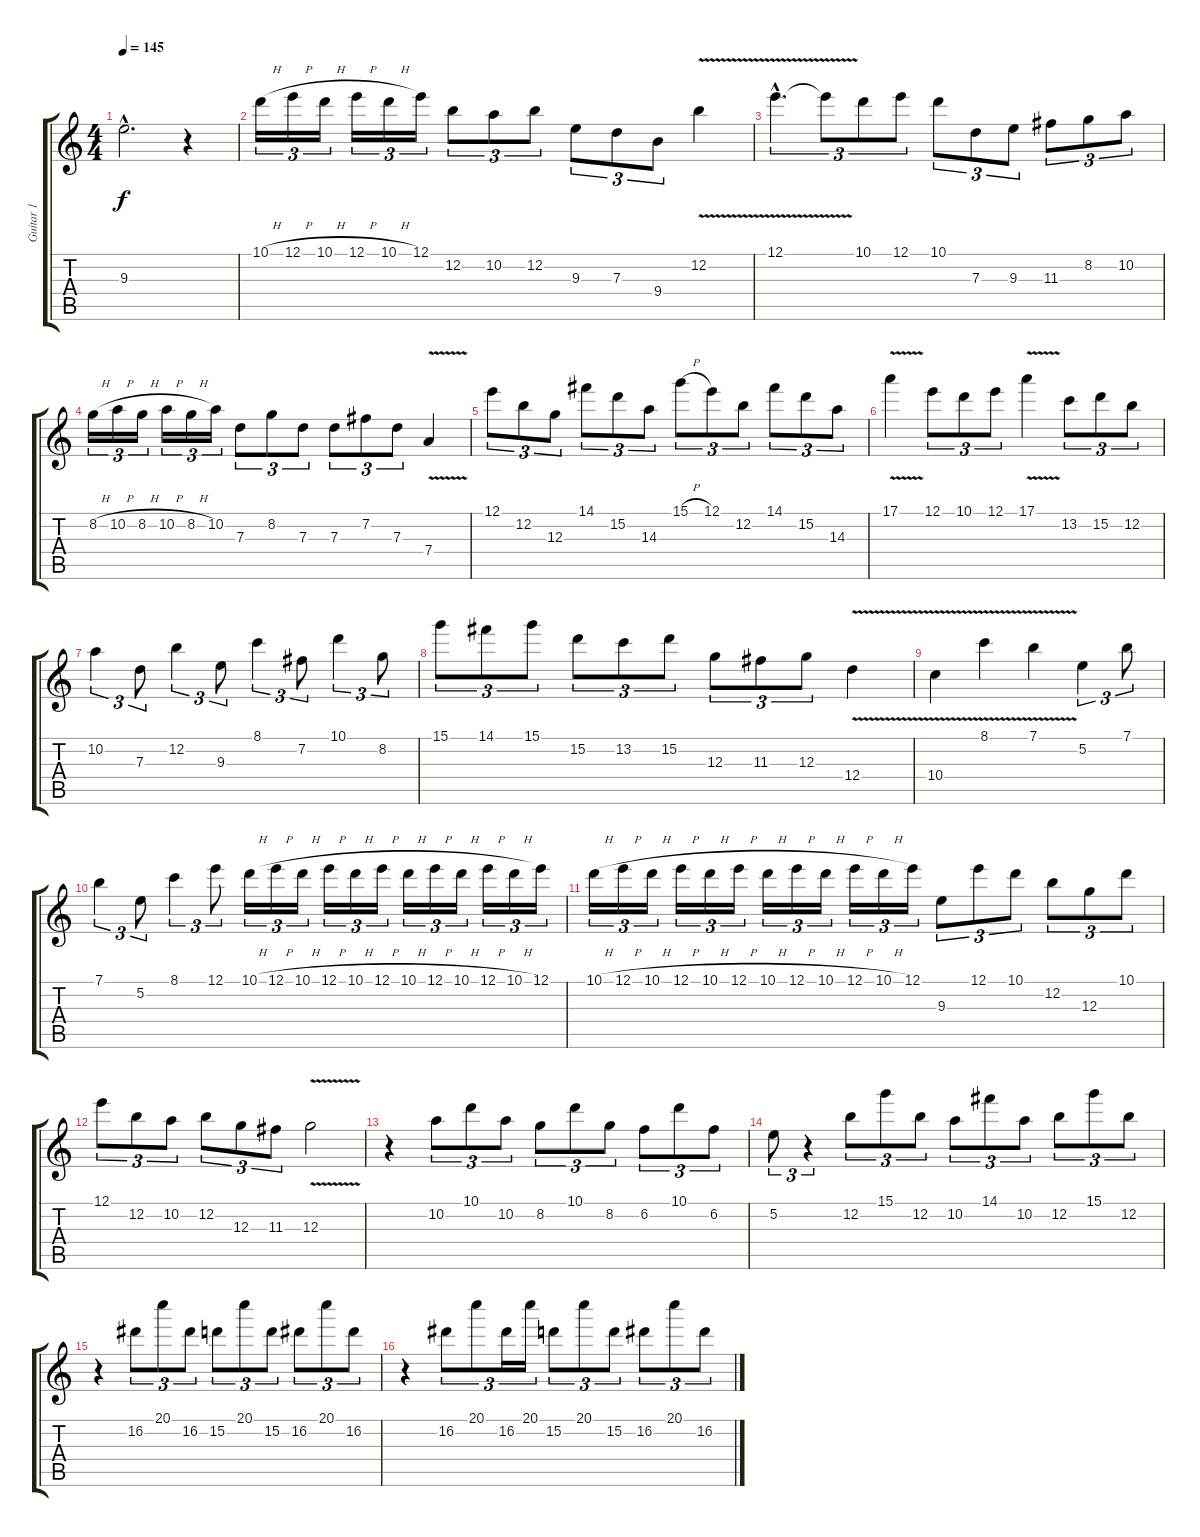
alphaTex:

\track ("Guitar 1" "Guitar 1") {instrument distortionguitar}
\staff {score tabs}
\tuning (E4 B3 G3 D3 A2 E2) {hide}
\ts (4 4)
\tempo 145
\clef g2
\ks c
9.3{hac t}.2{d dy f} r.4 |
10.1{h}.16{tu (3 2)} 12.1{h}.16{tu (3 2)} 10.1{h}.16{tu (3 2)} 12.1{h}.16{tu (3 2)} 10.1{h}.16{tu (3 2)} 12.1.16{tu (3 2)} 12.2.8{tu (3 2)} 10.2.8{tu (3 2)} 12.2.8{tu (3 2)} 9.3.8{tu (3 2)} 7.3.8{tu (3 2)} 9.4.8{tu (3 2)} 12.2{v}.4 |
12.1{v hac}.4{d tu (3 2)} 12.1{t}.8{tu (3 2)} 10.1.8{tu (3 2)} 12.1.8{tu (3 2)} 10.1.8{tu (3 2)} 7.3.8{tu (3 2)} 9.3.8{tu (3 2)} 11.3.8{tu (3 2)} 8.2.8{tu (3 2)} 10.2.8{tu (3 2)} |
8.2{h}.16{tu (3 2)} 10.2{h}.16{tu (3 2)} 8.2{h}.16{tu (3 2)} 10.2{h}.16{tu (3 2)} 8.2{h}.16{tu (3 2)} 10.2.16{tu (3 2)} 7.3.8{tu (3 2)} 8.2.8{tu (3 2)} 7.3.8{tu (3 2)} 7.3.8{tu (3 2)} 7.2.8{tu (3 2)} 7.3.8{tu (3 2)} 7.4{v}.4 |
12.1.8{tu (3 2)} 12.2.8{tu (3 2)} 12.3.8{tu (3 2)} 14.1.8{tu (3 2)} 15.2.8{tu (3 2)} 14.3.8{tu (3 2)} 15.1{h}.8{tu (3 2)} 12.1.8{tu (3 2)} 12.2.8{tu (3 2)} 14.1.8{tu (3 2)} 15.2.8{tu (3 2)} 14.3.8{tu (3 2)} |
17.1{v}.4 12.1.8{tu (3 2)} 10.1.8{tu (3 2)} 12.1.8{tu (3 2)} 17.1{v}.4 13.2.8{tu (3 2)} 15.2.8{tu (3 2)} 12.2.8{tu (3 2)} |
10.2.4{tu (3 2)} 7.3.8{tu (3 2)} 12.2.4{tu (3 2)} 9.3.8{tu (3 2)} 8.1.4{tu (3 2)} 7.2.8{tu (3 2)} 10.1.4{tu (3 2)} 8.2.8{tu (3 2)} |
15.1.8{tu (3 2)} 14.1.8{tu (3 2)} 15.1.8{tu (3 2)} 15.2.8{tu (3 2)} 13.2.8{tu (3 2)} 15.2.8{tu (3 2)} 12.3.8{tu (3 2)} 11.3.8{tu (3 2)} 12.3.8{tu (3 2)} 12.4{v}.4 |
10.4{v}.4 8.1{v}.4 7.1{v}.4 5.2.4{tu (3 2)} 7.1.8{tu (3 2)} |
7.1.4{tu (3 2)} 5.2.8{tu (3 2)} 8.1.4{tu (3 2)} 12.1.8{tu (3 2)} 10.1{h}.16{tu (3 2)} 12.1{h}.16{tu (3 2)} 10.1{h}.16{tu (3 2)} 12.1{h}.16{tu (3 2)} 10.1{h}.16{tu (3 2)} 12.1{h}.16{tu (3 2)} 10.1{h}.16{tu (3 2)} 12.1{h}.16{tu (3 2)} 10.1{h}.16{tu (3 2)} 12.1{h}.16{tu (3 2)} 10.1{h}.16{tu (3 2)} 12.1.16{tu (3 2)} |
10.1{h}.16{tu (3 2)} 12.1{h}.16{tu (3 2)} 10.1{h}.16{tu (3 2)} 12.1{h}.16{tu (3 2)} 10.1{h}.16{tu (3 2)} 12.1{h}.16{tu (3 2)} 10.1{h}.16{tu (3 2)} 12.1{h}.16{tu (3 2)} 10.1{h}.16{tu (3 2)} 12.1{h}.16{tu (3 2)} 10.1{h}.16{tu (3 2)} 12.1.16{tu (3 2)} 9.3.8{tu (3 2)} 12.1.8{tu (3 2)} 10.1.8{tu (3 2)} 12.2.8{tu (3 2)} 12.3.8{tu (3 2)} 10.1.8{tu (3 2)} |
12.1.8{tu (3 2)} 12.2.8{tu (3 2)} 10.2.8{tu (3 2)} 12.2.8{tu (3 2)} 12.3.8{tu (3 2)} 11.3.8{tu (3 2)} 12.3{v}.2 |
r.4 10.2.8{tu (3 2)} 10.1.8{tu (3 2)} 10.2.8{tu (3 2)} 8.2.8{tu (3 2)} 10.1.8{tu (3 2)} 8.2.8{tu (3 2)} 6.2.8{tu (3 2)} 10.1.8{tu (3 2)} 6.2.8{tu (3 2)} |
5.2.8{tu (3 2)} r.4{tu (3 2)} 12.2.8{tu (3 2)} 15.1.8{tu (3 2)} 12.2.8{tu (3 2)} 10.2.8{tu (3 2)} 14.1.8{tu (3 2)} 10.2.8{tu (3 2)} 12.2.8{tu (3 2)} 15.1.8{tu (3 2)} 12.2.8{tu (3 2)} |
r.4 16.2.8{tu (3 2)} 20.1.8{tu (3 2)} 16.2.8{tu (3 2)} 15.2.8{tu (3 2)} 20.1.8{tu (3 2)} 15.2.8{tu (3 2)} 16.2.8{tu (3 2)} 20.1.8{tu (3 2)} 16.2.8{tu (3 2)} |
r.4 16.2.8{tu (3 2)} 20.1.8{tu (3 2)} 16.2.16{tu (3 2)} 20.1.16{tu (3 2)} 15.2.8{tu (3 2)} 20.1.8{tu (3 2)} 15.2.8{tu (3 2)} 16.2.8{tu (3 2)} 20.1.8{tu (3 2)} 16.2.8{tu (3 2)}
